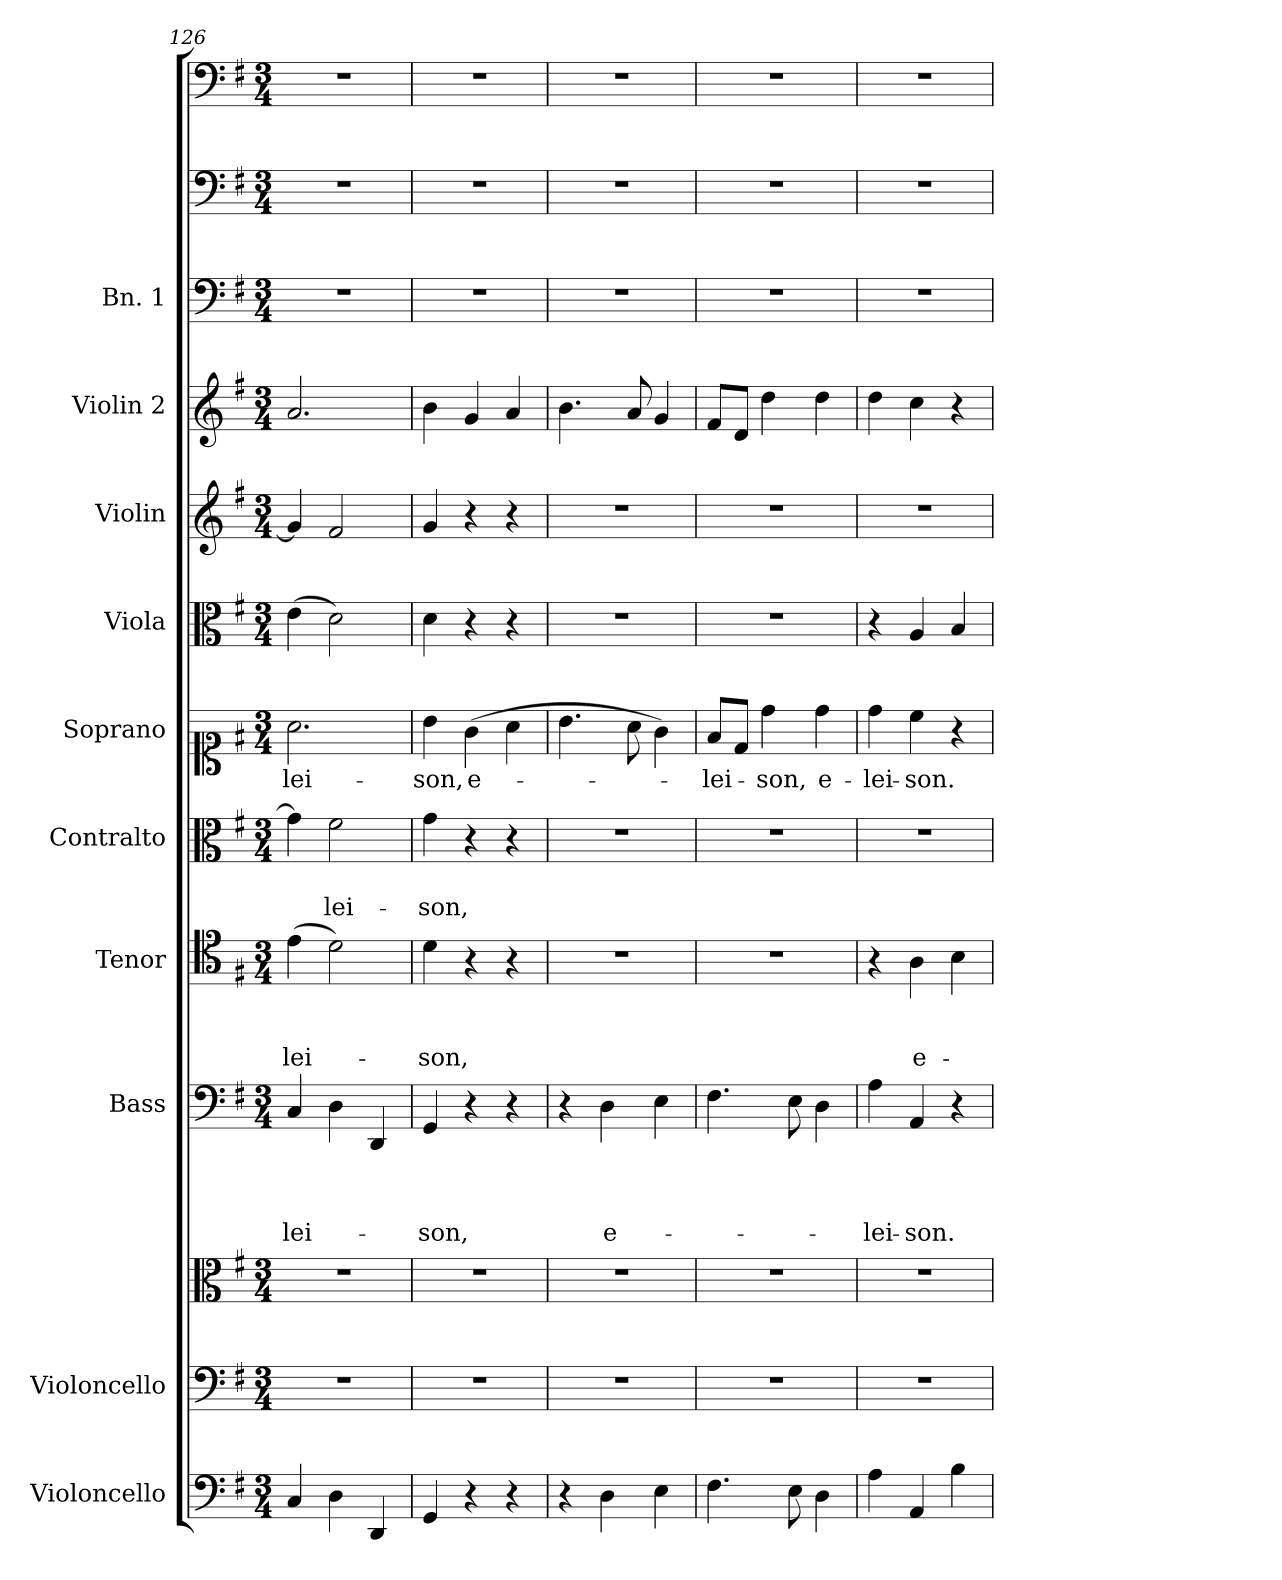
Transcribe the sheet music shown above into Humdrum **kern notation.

**kern	**kern	**kern	**kern	**text	**text	**text	**text	**kern	**text	**text	**text	**kern	**text	**text	**kern	**text	**kern	**kern	**kern	**kern	**kern	**kern
*part13	*part12	*part11	*part10	*part10	*part10	*part10	*part10	*part9	*part9	*part9	*part9	*part8	*part8	*part8	*part7	*part7	*part6	*part5	*part4	*part3	*part2	*part1
*staff13	*staff12	*staff11	*staff10	*staff10	*staff10	*staff10	*staff10	*staff9	*staff9	*staff9	*staff9	*staff8	*staff8	*staff8	*staff7	*staff7	*staff6	*staff5	*staff4	*staff3	*staff2	*staff1
*I"Violoncello	*I"Violoncello	*	*I"Bass	*	*	*	*	*I"Tenor	*	*	*	*I"Contralto	*	*	*I"Soprano	*	*I"Viola	*I"Violin	*I"Violin 2	*I"Bn. 1	*	*
*	*	*	*I'Bs.	*	*	*	*	*I'Ten.	*	*	*	*	*	*	*I'Sop.	*	*I'Vla.	*I'Vln.	*I'Vln. 2	*I'Bn. 1	*	*
*clefF4	*clefF4	*clefC3	*clefF4	*	*	*	*	*clefC4	*	*	*	*clefC3	*	*	*clefC1	*	*clefC3	*clefG2	*clefG2	*clefF4	*clefF4	*clefF4
*	*	*	*	*	*	*	*	*ITrd7c12	*	*	*	*	*	*	*	*	*	*	*	*	*	*
*k[f#]	*k[f#]	*k[f#]	*k[f#]	*	*	*	*	*k[f#]	*	*	*	*k[f#]	*	*	*k[f#]	*	*k[f#]	*k[f#]	*k[f#]	*k[f#]	*k[f#]	*k[f#]
*G:	*G:	*G:	*G:	*	*	*	*	*G:	*	*	*	*G:	*	*	*G:	*	*G:	*G:	*G:	*G:	*G:	*G:
*M3/4	*M3/4	*M3/4	*M3/4	*	*	*	*	*M3/4	*	*	*	*M3/4	*	*	*M3/4	*	*M3/4	*M3/4	*M3/4	*M3/4	*M3/4	*M3/4
=126	=126	=126	=126	=126	=126	=126	=126	=126	=126	=126	=126	=126	=126	=126	=126	=126	=126	=126	=126	=126	=126	=126
!	!	!	!	!	!	!	!LO:LY:b	!	!	!	!LO:LY:b	!	!	!	!	!LO:LY:b	!	!	!	!	!	!
4C/	2.r	2.r	4C/	.	.	.	-lei-	(>4E\	.	.	-lei-	4g\]	.	.	2.a\	-lei-	(>4e\	4g/]	2.a/	2.r	2.r	2.r
!	!	!	!	!	!	!	!	!	!	!	!	!	!	!LO:LY:b	!	!	!	!	!	!	!	!
4D\	.	.	4D\	.	.	.	.	2D\)	.	.	.	2f#\	.	-lei-	.	.	2d\)	2f#/	.	.	.	.
4DD/	.	.	4DD/	.	.	.	.	.	.	.	.	.	.	.	.	.	.	.	.	.	.	.
=127	=127	=127	=127	=127	=127	=127	=127	=127	=127	=127	=127	=127	=127	=127	=127	=127	=127	=127	=127	=127	=127	=127
!	!	!	!	!	!	!	!LO:LY:b	!	!	!	!LO:LY:b	!	!	!LO:LY:b	!	!LO:LY:b	!	!	!	!	!	!
4GG/	2.r	2.r	4GG/	.	.	.	-son,	4D\	.	.	-son,	4g\	.	-son,	4b\	-son,	4d\	4g/	4b\	2.r	2.r	2.r
!	!	!	!	!	!	!	!	!	!	!	!	!	!	!	!	!LO:LY:b	!	!	!	!	!	!
4r	.	.	4r	.	.	.	.	4r	.	.	.	4r	.	.	(>4g\	e-	4r	4r	4g/	.	.	.
4r	.	.	4r	.	.	.	.	4r	.	.	.	4r	.	.	4a\	.	4r	4r	4a/	.	.	.
=128	=128	=128	=128	=128	=128	=128	=128	=128	=128	=128	=128	=128	=128	=128	=128	=128	=128	=128	=128	=128	=128	=128
!	!	!	!	!	!	!	!	!LO:N:vis=1	!	!	!	!LO:N:vis=1	!	!	!	!	!LO:N:vis=1	!LO:N:vis=1	!	!	!	!
4r	2.r	2.r	4r	.	.	.	.	2.r	.	.	.	2.r	.	.	4.b\	.	2.r	2.r	4.b\	2.r	2.r	2.r
!	!	!	!	!	!	!	!LO:LY:b	!	!	!	!	!	!	!	!	!	!	!	!	!	!	!
4D\	.	.	4D\	.	.	.	e-	.	.	.	.	.	.	.	.	.	.	.	.	.	.	.
.	.	.	.	.	.	.	.	.	.	.	.	.	.	.	8a\	.	.	.	8a/	.	.	.
4E\	.	.	4E\	.	.	.	.	.	.	.	.	.	.	.	4g\)	.	.	.	4g/	.	.	.
=129	=129	=129	=129	=129	=129	=129	=129	=129	=129	=129	=129	=129	=129	=129	=129	=129	=129	=129	=129	=129	=129	=129
!	!	!	!	!	!	!	!	!LO:N:vis=1	!	!	!	!LO:N:vis=1	!	!	!	!LO:LY:b	!LO:N:vis=1	!LO:N:vis=1	!	!	!	!
4.F#\	2.r	2.r	4.F#\	.	.	.	.	2.r	.	.	.	2.r	.	.	8f#/L	-lei-	2.r	2.r	8f#/L	2.r	2.r	2.r
.	.	.	.	.	.	.	.	.	.	.	.	.	.	.	8d/J	.	.	.	8d/J	.	.	.
!	!	!	!	!	!	!	!	!	!	!	!	!	!	!	!	!LO:LY:b	!	!	!	!	!	!
.	.	.	.	.	.	.	.	.	.	.	.	.	.	.	4dd\	-son,	.	.	4dd\	.	.	.
8E\	.	.	8E\	.	.	.	.	.	.	.	.	.	.	.	.	.	.	.	.	.	.	.
!	!	!	!	!	!	!	!	!	!	!	!	!	!	!	!	!LO:LY:b	!	!	!	!	!	!
4D\	.	.	4D\	.	.	.	.	.	.	.	.	.	.	.	4dd\	e-	.	.	4dd\	.	.	.
=130	=130	=130	=130	=130	=130	=130	=130	=130	=130	=130	=130	=130	=130	=130	=130	=130	=130	=130	=130	=130	=130	=130
!	!	!	!	!	!	!	!LO:LY:b	!	!	!	!	!LO:N:vis=1	!	!	!	!LO:LY:b	!	!LO:N:vis=1	!	!	!	!
4A\	2.r	2.r	4A\	.	.	.	-lei-	4r	.	.	.	2.r	.	.	4dd\	-lei-	4r	2.r	4dd\	2.r	2.r	2.r
!	!	!	!	!	!	!	!LO:LY:b	!	!	!	!LO:LY:b	!	!	!	!	!LO:LY:b	!	!	!	!	!	!
4AA/	.	.	4AA/	.	.	.	-son.	4AA\	.	.	e-	.	.	.	4cc\	-son.	4A/	.	4cc\	.	.	.
4B\	.	.	4r	.	.	.	.	4BB\	.	.	.	.	.	.	4r	.	4B/	.	4r	.	.	.
=	=	=	=	=	=	=	=	=	=	=	=	=	=	=	=	=	=	=	=	=	=	=
*-	*-	*-	*-	*-	*-	*-	*-	*-	*-	*-	*-	*-	*-	*-	*-	*-	*-	*-	*-	*-	*-	*-
